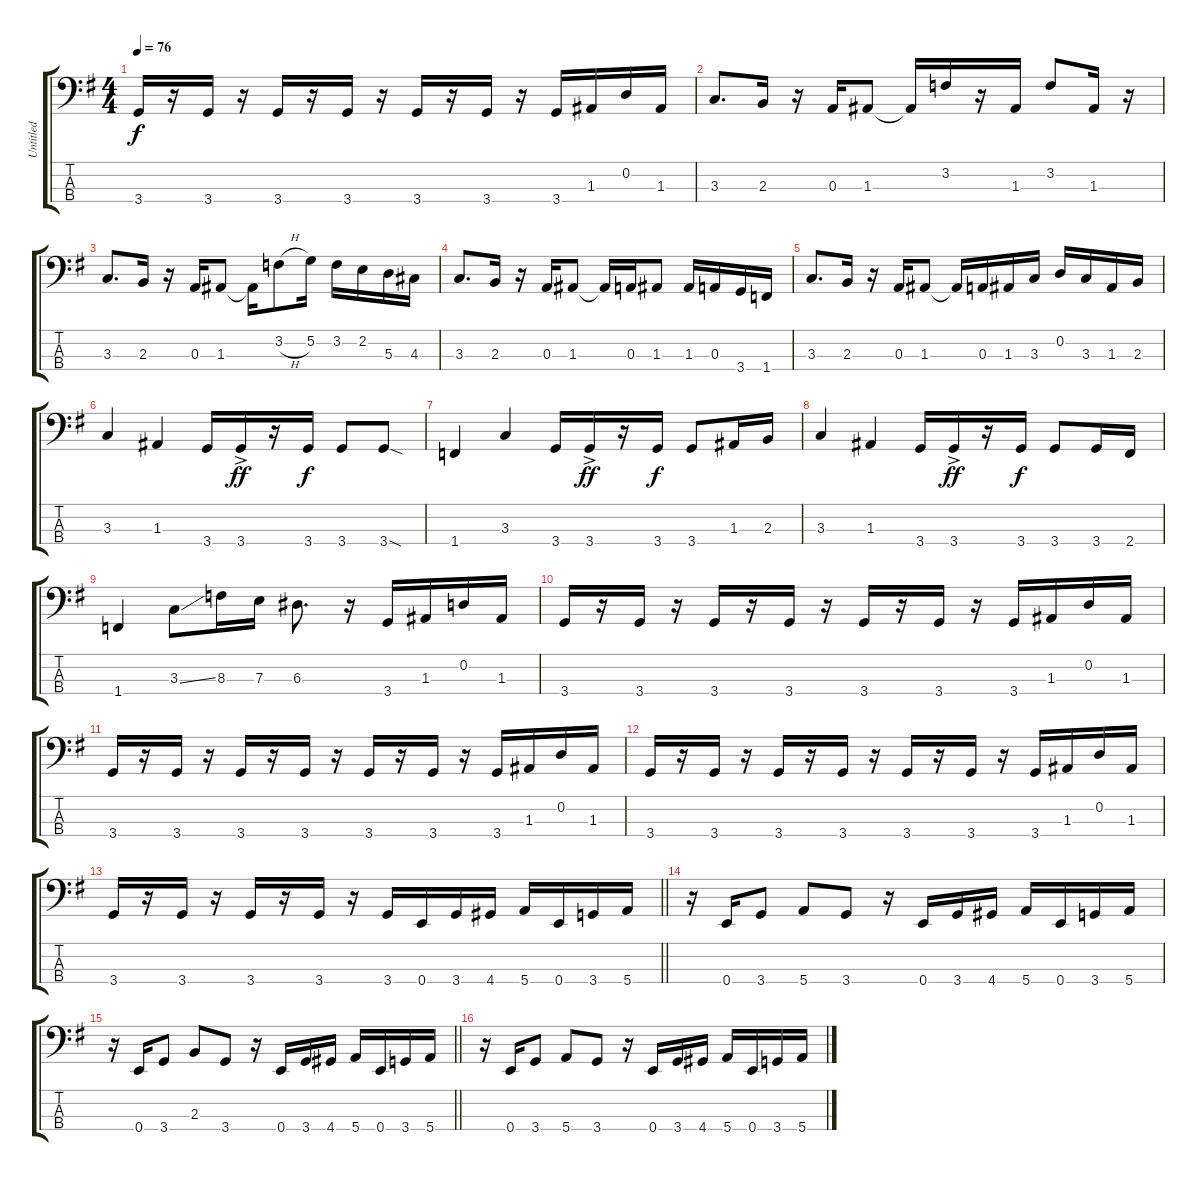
\track ("Untitled" "Untitled") {instrument electricbasspick}
\staff {score tabs}
\tuning (G2 D2 A1 E1) {hide}
\ts (4 4)
\tempo 76
\clef f4
\ks g
3.4.16{dy f} r.16 3.4.16 r.16 3.4.16 r.16 3.4.16 r.16 3.4.16 r.16 3.4.16 r.16 3.4.16 1.3.16 0.2.16 1.3.16 |
3.3.8{d} 2.3.16 r.16 0.3.16 1.3.8 1.3{t}.16 3.2.16 r.16 1.3.16 3.2.8 1.3.16 r.16 |
3.3.8{d} 2.3.16 r.16 0.3.16 1.3.8 1.3{t}.16 3.2{h}.8 5.2.16 3.2.16 2.2.16 5.3.16 4.3.16 |
3.3.8{d} 2.3.16 r.16 0.3.16 1.3.8 1.3{t}.16 0.3.16 1.3.8 1.3.16 0.3.16 3.4.16 1.4.16 |
3.3.8{d} 2.3.16 r.16 0.3.16 1.3.8 1.3{t}.16 0.3.16 1.3.16 3.3.16 0.2.16 3.3.16 1.3.16 2.3.16 |
3.3.4 1.3.4 3.4.16 3.4{ac}.16{dy ff} r.16 3.4.16{dy f} 3.4.8 3.4{sod}.8 |
1.4.4 3.3.4 3.4.16 3.4{ac}.16{dy ff} r.16 3.4.16{dy f} 3.4.8 1.3.16 2.3.16 |
3.3.4 1.3.4 3.4.16 3.4{ac}.16{dy ff} r.16 3.4.16{dy f} 3.4.8 3.4.16 2.4.16 |
1.4.4 3.3{ss}.8 8.3.16 7.3.16 6.3.8{d} r.16 3.4.16 1.3.16 0.2.16 1.3.16 |
3.4.16 r.16 3.4.16 r.16 3.4.16 r.16 3.4.16 r.16 3.4.16 r.16 3.4.16 r.16 3.4.16 1.3.16 0.2.16 1.3.16 |
3.4.16 r.16 3.4.16 r.16 3.4.16 r.16 3.4.16 r.16 3.4.16 r.16 3.4.16 r.16 3.4.16 1.3.16 0.2.16 1.3.16 |
3.4.16 r.16 3.4.16 r.16 3.4.16 r.16 3.4.16 r.16 3.4.16 r.16 3.4.16 r.16 3.4.16 1.3.16 0.2.16 1.3.16 |
\barLineRight lightlight
3.4.16 r.16 3.4.16 r.16 3.4.16 r.16 3.4.16 r.16 3.4.16 0.4.16 3.4.16 4.4.16 5.4.16 0.4.16 3.4.16 5.4.16 |
r.16 0.4.16 3.4.8 5.4.8 3.4.8 r.16 0.4.16 3.4.16 4.4.16 5.4.16 0.4.16 3.4.16 5.4.16 |
\barLineRight lightlight
r.16 0.4.16 3.4.8 2.3.8 3.4.8 r.16 0.4.16 3.4.16 4.4.16 5.4.16 0.4.16 3.4.16 5.4.16 |
r.16 0.4.16 3.4.8 5.4.8 3.4.8 r.16 0.4.16 3.4.16 4.4.16 5.4.16 0.4.16 3.4.16 5.4.16
